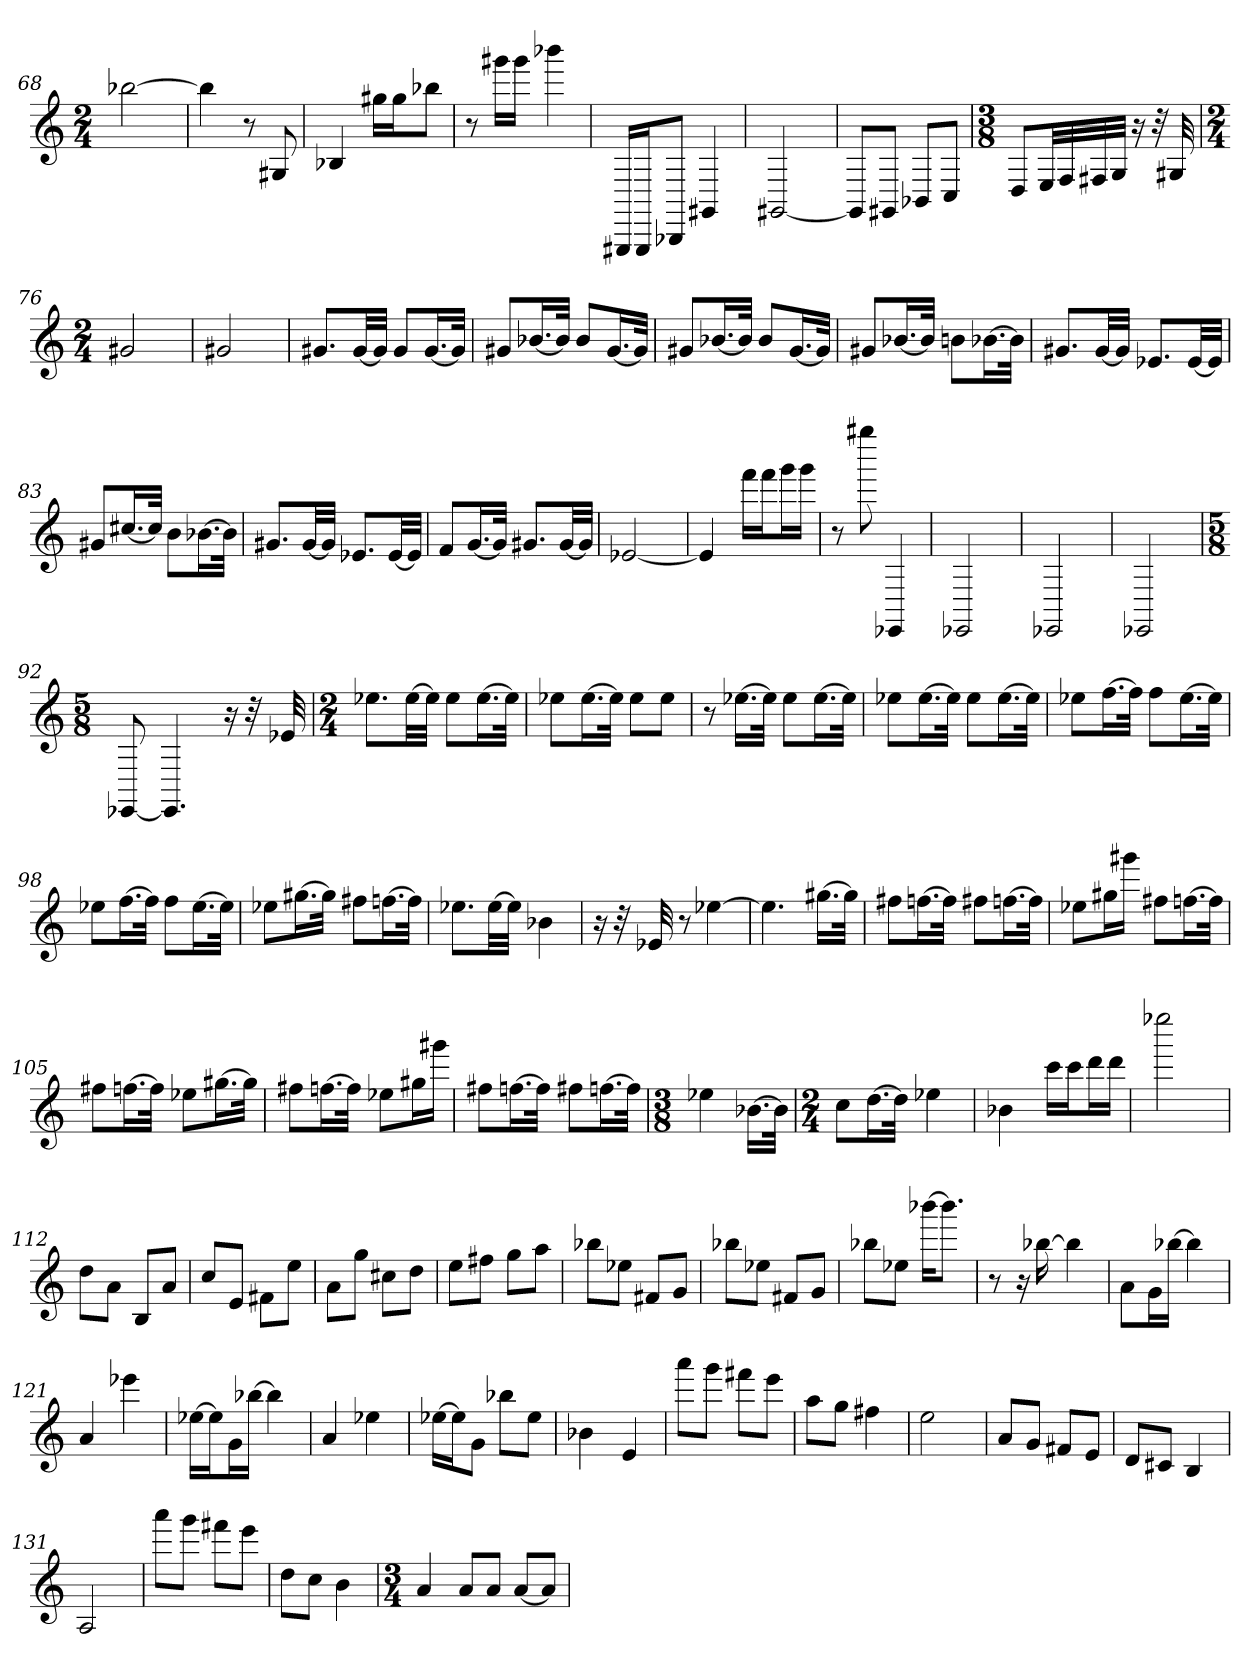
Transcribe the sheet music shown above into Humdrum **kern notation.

**kern
*part1
*staff1
*clefG2
*k[]
*C:
*M2/4
=68
[2bb-X
=69
4bb-]
8r
8G#X
=70
4B-X
16gg#X\LL
16gg#\J
8bb-X\J
=71
8r
16ggg#X\LL
16ggg#\JJ
4bbb-X
=72
16GGG#X/LL
16GGG#/J
8BBB-X/J
4GG#X
=73
[2GG#X
=74
8GG#/L]
8GG#X/J
8BB-X/L
8C/J
=75
*M3/8
8D/L
32E/LL
32F/
32F#X/
32G/JJJ
16r
32r
32G#X
=76
*M2/4
2g#X
=77
2g#X
=78
8.g#X/L
[32g#/LL
32g#/JJJ]
8g#/L
[16.g#/L
32g#/JJk]
=79
8g#X/L
[16.b-X/L
32b-/JJk]
8b-/L
[16.g#/L
32g#/JJk]
=80
8g#X/L
[16.b-X/L
32b-/JJk]
8b-/L
[16.g#/L
32g#/JJk]
=81
8g#X/L
[16.b-X/L
32b-/JJk]
8bn\L
[16.b-X\L
32b-\JJk]
=82
8.g#X/L
[32g#/LL
32g#/JJJ]
8.e-X/L
[32e-/LL
32e-/JJJ]
=83
8g#X/L
[16.cc#X/L
32cc#/JJk]
8b\L
[16.b-X\L
32b-\JJk]
=84
8.g#X/L
[32g#/LL
32g#/JJJ]
8.e-X/L
[32e-/LL
32e-/JJJ]
=85
8f/L
[16.g/L
32g/JJk]
8.g#X/L
[32g#/LL
32g#/JJJ]
=86
[2e-X
=87
4e-]
16fff\LL
16fff\J
16ggg\L
16ggg\JJ
=88
8r
8gggg#X
4EE-X
=89
2EE-X
=90
2EE-X
=91
2EE-X
=92
*M5/8
[8EE-X
4.EE-]
16r
32r
32e-X
=93
*M2/4
8.ee-X\L
[32ee-\LL
32ee-\JJJ]
8ee-\L
[16.ee-\L
32ee-\JJk]
=94
8ee-X\L
[16.ee-\L
32ee-\JJk]
8ee-\L
8ee-\J
=95
8r
[16.ee-X\LL
32ee-\JJk]
8ee-\L
[16.ee-\L
32ee-\JJk]
=96
8ee-X\L
[16.ee-\L
32ee-\JJk]
8ee-\L
[16.ee-\L
32ee-\JJk]
=97
8ee-X\L
[16.ff\L
32ff\JJk]
8ff\L
[16.ee-\L
32ee-\JJk]
=98
8ee-X\L
[16.ff\L
32ff\JJk]
8ff\L
[16.ee-\L
32ee-\JJk]
=99
8ee-X\L
[16.gg#X\L
32gg#\JJk]
8ff#X\L
[16.ffn\L
32ff\JJk]
=100
8.ee-X\L
[32ee-\LL
32ee-\JJJ]
4b-X
=101
16r
32r
32e-X
8r
[4ee-X
=102
4.ee-]
[16.gg#X\LL
32gg#\JJk]
=103
8ff#X\L
[16.ffn\L
32ff\JJk]
8ff#X\L
[16.ffn\L
32ff\JJk]
=104
8ee-X\L
16gg#X\L
16ggg#X\JJ
8ff#X\L
[16.ffn\L
32ff\JJk]
=105
8ff#X\L
[16.ffn\L
32ff\JJk]
8ee-X\L
[16.gg#X\L
32gg#\JJk]
=106
8ff#X\L
[16.ffn\L
32ff\JJk]
8ee-X\L
16gg#X\L
16ggg#X\JJ
=107
8ff#X\L
[16.ffn\L
32ff\JJk]
8ff#X\L
[16.ffn\L
32ff\JJk]
=108
*M3/8
4ee-X
[16.b-X\LL
32b-\JJk]
=109
*M2/4
8cc\L
[16.dd\L
32dd\JJk]
4ee-X
=110
4b-X
16ccc\LL
16ccc\J
16ddd\L
16ddd\JJ
=111
2eeee-X
=112
8dd\L
8a\J
8B/L
8a/J
=113
8cc/L
8e/J
8f#X\L
8ee\J
=114
8a\L
8gg\J
8cc#X\L
8dd\J
=115
8ee\L
8ff#X\J
8gg\L
8aa\J
=116
8bb-X\L
8ee-X\J
8f#X/L
8g/J
=117
8bb-X\L
8ee-X\J
8f#X/L
8g/J
=118
8bb-X\L
8ee-X\J
[16bbb-X\KL
8.bbb-\J]
=119
8r
16r
[16bb-X
4bb-]
=120
8a\L
16g\L
[16bb-X\JJ
4bb-]
=121
4a
4eee-X
=122
[16ee-X\LL
16ee-\J]
16g\L
[16bb-X\JJ
4bb-]
=123
4a
4ee-X
=124
[16ee-X\LL
16ee-\J]
8g\J
8bb-X\L
8ee-\J
=125
4b-X
4e
=126
8aaa\L
8ggg\J
8fff#X\L
8eee\J
=127
8aa\L
8gg\J
4ff#X
=128
2ee
=129
8a/L
8g/J
8f#X/L
8e/J
=130
8d/L
8c#X/J
4B
=131
2A
=132
8aaa\L
8ggg\J
8fff#X\L
8eee\J
=133
8dd\L
8cc\J
4b
=134
*M3/4
4a
8a/L
8a/J
[8a/L
8a/J]
=
*-
